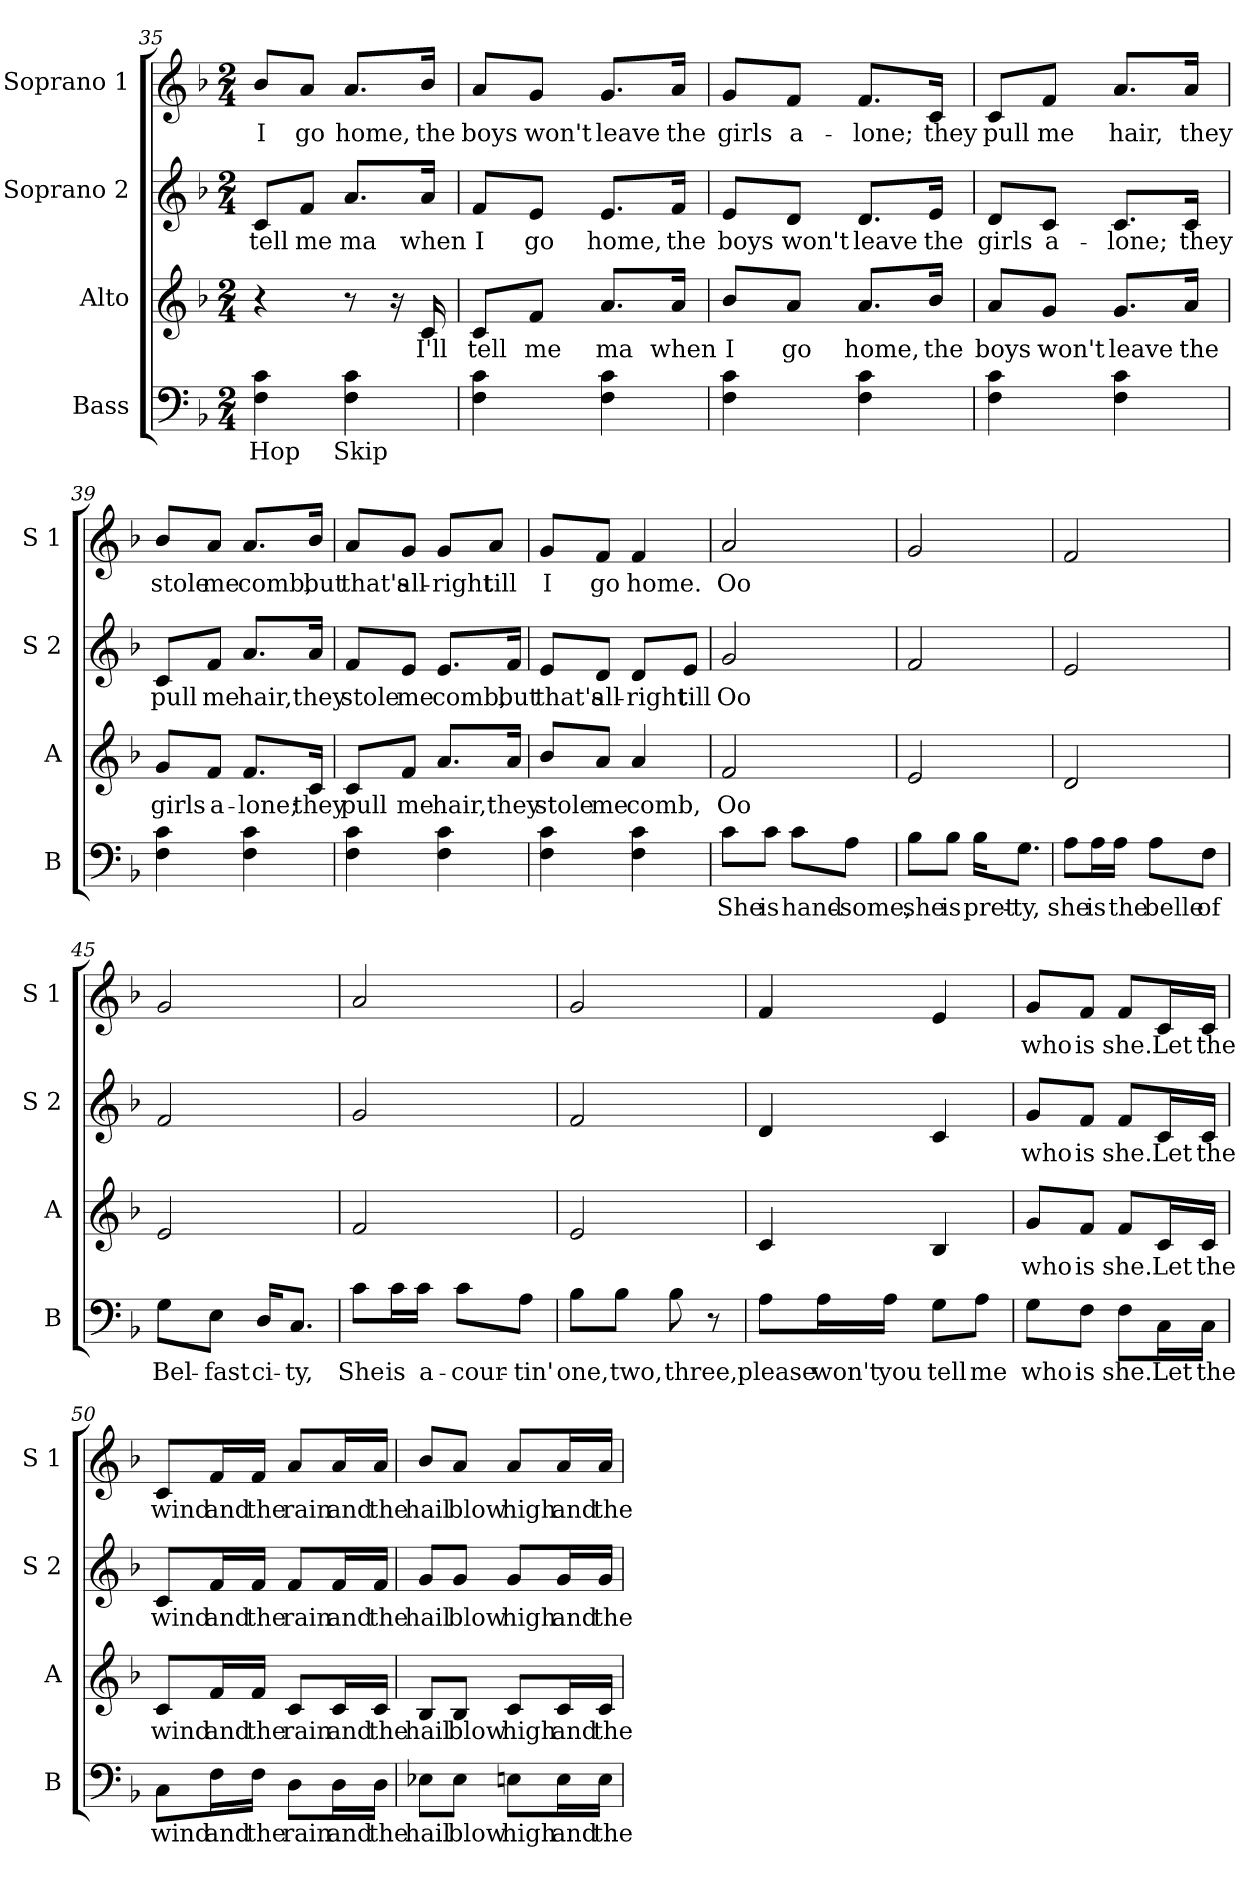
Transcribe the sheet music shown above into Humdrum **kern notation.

**kern	**text	**kern	**text	**kern	**text	**kern	**text
*part4	*part4	*part3	*part3	*part2	*part2	*part1	*part1
*staff4	*staff4	*staff3	*staff3	*staff2	*staff2	*staff1	*staff1
*I"Bass	*	*I"Alto	*	*I"Soprano 2	*	*I"Soprano 1	*
*I'B	*	*I'A	*	*I'S 2	*	*I'S 1	*
*clefF4	*	*clefG2	*	*clefG2	*	*clefG2	*
*k[b-]	*	*k[b-]	*	*k[b-]	*	*k[b-]	*
*F:	*	*F:	*	*F:	*	*F:	*
*M2/4	*	*M2/4	*	*M2/4	*	*M2/4	*
=35	=35	=35	=35	=35	=35	=35	=35
!	!LO:LY:b	!	!	!	!LO:LY:b	!	!LO:LY:b
4F\ 4c\	Hop	4r	.	8c/L	tell	8b-/L	I
!	!	!	!	!	!LO:LY:b	!	!LO:LY:b
.	.	.	.	8f/J	me	8a/J	go
!	!LO:LY:b	!	!	!	!LO:LY:b	!	!LO:LY:b
4F\ 4c\	Skip	8r	.	8.a/L	ma	8.a/L	home,
.	.	16r	.	.	.	.	.
!	!	!	!LO:LY:b	!	!LO:LY:b	!	!LO:LY:b
.	.	16c/	I'll	16a/Jk	when	16b-/Jk	the
=36	=36	=36	=36	=36	=36	=36	=36
!	!	!	!LO:LY:b	!	!LO:LY:b	!	!LO:LY:b
4F\ 4c\	.	8c/L	tell	8f/L	I	8a/L	boys
!	!	!	!LO:LY:b	!	!LO:LY:b	!	!LO:LY:b
.	.	8f/J	me	8e/J	go	8g/J	won't
!	!	!	!LO:LY:b	!	!LO:LY:b	!	!LO:LY:b
4F\ 4c\	.	8.a/L	ma	8.e/L	home,	8.g/L	leave
!	!	!	!LO:LY:b	!	!LO:LY:b	!	!LO:LY:b
.	.	16a/Jk	when	16f/Jk	the	16a/Jk	the
=37	=37	=37	=37	=37	=37	=37	=37
!	!	!	!LO:LY:b	!	!LO:LY:b	!	!LO:LY:b
4F\ 4c\	.	8b-/L	I	8e/L	boys	8g/L	girls
!	!	!	!LO:LY:b	!	!LO:LY:b	!	!LO:LY:b
.	.	8a/J	go	8d/J	won't	8f/J	a-
!	!	!	!LO:LY:b	!	!LO:LY:b	!	!LO:LY:b
4F\ 4c\	.	8.a/L	home,	8.d/L	leave	8.f/L	-lone;
!	!	!	!LO:LY:b	!	!LO:LY:b	!	!LO:LY:b
.	.	16b-/Jk	the	16e/Jk	the	16c/Jk	they
=38	=38	=38	=38	=38	=38	=38	=38
!	!	!	!LO:LY:b	!	!LO:LY:b	!	!LO:LY:b
4F\ 4c\	.	8a/L	boys	8d/L	girls	8c/L	pull
!	!	!	!LO:LY:b	!	!LO:LY:b	!	!LO:LY:b
.	.	8g/J	won't	8c/J	a-	8f/J	me
!	!	!	!LO:LY:b	!	!LO:LY:b	!	!LO:LY:b
4F\ 4c\	.	8.g/L	leave	8.c/L	-lone;	8.a/L	hair,
!	!	!	!LO:LY:b	!	!LO:LY:b	!	!LO:LY:b
.	.	16a/Jk	the	16c/Jk	they	16a/Jk	they
!!LO:PB:g=z
=39	=39	=39	=39	=39	=39	=39	=39
!	!	!	!LO:LY:b	!	!LO:LY:b	!	!LO:LY:b
4F\ 4c\	.	8g/L	girls	8c/L	pull	8b-/L	stole
!	!	!	!LO:LY:b	!	!LO:LY:b	!	!LO:LY:b
.	.	8f/J	a-	8f/J	me	8a/J	me
!	!	!	!LO:LY:b	!	!LO:LY:b	!	!LO:LY:b
4F\ 4c\	.	8.f/L	-lone;	8.a/L	hair,	8.a/L	comb,
!	!	!	!LO:LY:b	!	!LO:LY:b	!	!LO:LY:b
.	.	16c/Jk	they	16a/Jk	they	16b-/Jk	but
=40	=40	=40	=40	=40	=40	=40	=40
!	!	!	!LO:LY:b	!	!LO:LY:b	!	!LO:LY:b
4F\ 4c\	.	8c/L	pull	8f/L	stole	8a/L	that's
!	!	!	!LO:LY:b	!	!LO:LY:b	!	!LO:LY:b
.	.	8f/J	me	8e/J	me	8g/J	all-
!	!	!	!LO:LY:b	!	!LO:LY:b	!	!LO:LY:b
4F\ 4c\	.	8.a/L	hair,	8.e/L	comb,	8g/L	-right
!	!	!	!	!	!	!	!LO:LY:b
.	.	.	.	.	.	8a/J	till
!	!	!	!LO:LY:b	!	!LO:LY:b	!	!
.	.	16a/Jk	they	16f/Jk	but	.	.
=41	=41	=41	=41	=41	=41	=41	=41
!	!	!	!LO:LY:b	!	!LO:LY:b	!	!LO:LY:b
4F\ 4c\	.	8b-/L	stole	8e/L	that's	8g/L	I
!	!	!	!LO:LY:b	!	!LO:LY:b	!	!LO:LY:b
.	.	8a/J	me	8d/J	all-	8f/J	go
!	!	!	!LO:LY:b	!	!LO:LY:b	!	!LO:LY:b
4F\ 4c\	.	4a/	comb,	8d/L	-right	4f/	home.
!	!	!	!	!	!LO:LY:b	!	!
.	.	.	.	8e/J	till	.	.
=42	=42	=42	=42	=42	=42	=42	=42
!	!LO:LY:b	!	!LO:LY:b	!	!LO:LY:b	!	!LO:LY:b
8c\L	She	2f/	Oo	2g/	Oo	2a/	Oo
!	!LO:LY:b	!	!	!	!	!	!
8c\J	is	.	.	.	.	.	.
!	!LO:LY:b	!	!	!	!	!	!
8c\L	hand-	.	.	.	.	.	.
!	!LO:LY:b	!	!	!	!	!	!
8A\J	-some,	.	.	.	.	.	.
=43	=43	=43	=43	=43	=43	=43	=43
!	!LO:LY:b	!	!	!	!	!	!
8B-\L	she	2e/	.	2f/	.	2g/	.
!	!LO:LY:b	!	!	!	!	!	!
8B-\J	is	.	.	.	.	.	.
!	!LO:LY:b	!	!	!	!	!	!
16B-\KL	pret-	.	.	.	.	.	.
!	!LO:LY:b	!	!	!	!	!	!
8.G\J	-ty,	.	.	.	.	.	.
=44	=44	=44	=44	=44	=44	=44	=44
!	!LO:LY:b	!	!	!	!	!	!
8A\L	she	2d/	.	2e/	.	2f/	.
!	!LO:LY:b	!	!	!	!	!	!
16A\L	is	.	.	.	.	.	.
!	!LO:LY:b	!	!	!	!	!	!
16A\JJ	the	.	.	.	.	.	.
!	!LO:LY:b	!	!	!	!	!	!
8A\L	belle	.	.	.	.	.	.
!	!LO:LY:b	!	!	!	!	!	!
8F\J	of	.	.	.	.	.	.
!!LO:LB:g=z
=45	=45	=45	=45	=45	=45	=45	=45
!	!LO:LY:b	!	!	!	!	!	!
8G\L	Bel-	2e/	.	2f/	.	2g/	.
!	!LO:LY:b	!	!	!	!	!	!
8E\J	-fast	.	.	.	.	.	.
!	!LO:LY:b	!	!	!	!	!	!
16D/KL	ci-	.	.	.	.	.	.
!	!LO:LY:b	!	!	!	!	!	!
8.C/J	-ty,	.	.	.	.	.	.
=46	=46	=46	=46	=46	=46	=46	=46
!	!LO:LY:b	!	!	!	!	!	!
8c\L	She	2f/	.	2g/	.	2a/	.
!	!LO:LY:b	!	!	!	!	!	!
16c\L	is	.	.	.	.	.	.
!	!LO:LY:b	!	!	!	!	!	!
16c\JJ	a-	.	.	.	.	.	.
!	!LO:LY:b	!	!	!	!	!	!
8c\L	-cour-	.	.	.	.	.	.
!	!LO:LY:b	!	!	!	!	!	!
8A\J	-tin'	.	.	.	.	.	.
=47	=47	=47	=47	=47	=47	=47	=47
!	!LO:LY:b	!	!	!	!	!	!
8B-\L	one,	2e/	.	2f/	.	2g/	.
!	!LO:LY:b	!	!	!	!	!	!
8B-\J	two,	.	.	.	.	.	.
!	!LO:LY:b	!	!	!	!	!	!
8B-\	three,	.	.	.	.	.	.
8r	.	.	.	.	.	.	.
=48	=48	=48	=48	=48	=48	=48	=48
!	!LO:LY:b	!	!	!	!	!	!
8A\L	please	4c/	.	4d/	.	4f/	.
!	!LO:LY:b	!	!	!	!	!	!
16A\L	won't	.	.	.	.	.	.
!	!LO:LY:b	!	!	!	!	!	!
16A\JJ	you	.	.	.	.	.	.
!	!LO:LY:b	!	!	!	!	!	!
8G\L	tell	4B-/	.	4c/	.	4e/	.
!	!LO:LY:b	!	!	!	!	!	!
8A\J	me	.	.	.	.	.	.
=49	=49	=49	=49	=49	=49	=49	=49
!	!LO:LY:b	!	!LO:LY:b	!	!LO:LY:b	!	!LO:LY:b
8G\L	who	8g/L	who	8g/L	who	8g/L	who
!	!LO:LY:b	!	!LO:LY:b	!	!LO:LY:b	!	!LO:LY:b
8F\J	is	8f/J	is	8f/J	is	8f/J	is
!	!LO:LY:b	!	!LO:LY:b	!	!LO:LY:b	!	!LO:LY:b
8F\L	she.	8f/L	she.	8f/L	she.	8f/L	she.
!	!LO:LY:b	!	!LO:LY:b	!	!LO:LY:b	!	!LO:LY:b
16C\L	Let	16c/L	Let	16c/L	Let	16c/L	Let
!	!LO:LY:b	!	!LO:LY:b	!	!LO:LY:b	!	!LO:LY:b
16C\JJ	the	16c/JJ	the	16c/JJ	the	16c/JJ	the
!!LO:LB:g=z
=50	=50	=50	=50	=50	=50	=50	=50
!	!LO:LY:b	!	!LO:LY:b	!	!LO:LY:b	!	!LO:LY:b
8C\L	wind	8c/L	wind	8c/L	wind	8c/L	wind
!	!LO:LY:b	!	!LO:LY:b	!	!LO:LY:b	!	!LO:LY:b
16F\L	and	16f/L	and	16f/L	and	16f/L	and
!	!LO:LY:b	!	!LO:LY:b	!	!LO:LY:b	!	!LO:LY:b
16F\JJ	the	16f/JJ	the	16f/JJ	the	16f/JJ	the
!	!LO:LY:b	!	!LO:LY:b	!	!LO:LY:b	!	!LO:LY:b
8D\L	rain	8c/L	rain	8f/L	rain	8a/L	rain
!	!LO:LY:b	!	!LO:LY:b	!	!LO:LY:b	!	!LO:LY:b
16D\L	and	16c/L	and	16f/L	and	16a/L	and
!	!LO:LY:b	!	!LO:LY:b	!	!LO:LY:b	!	!LO:LY:b
16D\JJ	the	16c/JJ	the	16f/JJ	the	16a/JJ	the
=51	=51	=51	=51	=51	=51	=51	=51
!	!LO:LY:b	!	!LO:LY:b	!	!LO:LY:b	!	!LO:LY:b
8E-X\L	hail	8B-/L	hail	8g/L	hail	8b-/L	hail
!	!LO:LY:b	!	!LO:LY:b	!	!LO:LY:b	!	!LO:LY:b
8E-\J	blow	8B-/J	blow	8g/J	blow	8a/J	blow
!	!LO:LY:b	!	!LO:LY:b	!	!LO:LY:b	!	!LO:LY:b
8En\L	high	8c/L	high	8g/L	high	8a/L	high
!	!LO:LY:b	!	!LO:LY:b	!	!LO:LY:b	!	!LO:LY:b
16E\L	and	16c/L	and	16g/L	and	16a/L	and
!	!LO:LY:b	!	!LO:LY:b	!	!LO:LY:b	!	!LO:LY:b
16E\JJ	the	16c/JJ	the	16g/JJ	the	16a/JJ	the
=	=	=	=	=	=	=	=
*-	*-	*-	*-	*-	*-	*-	*-
